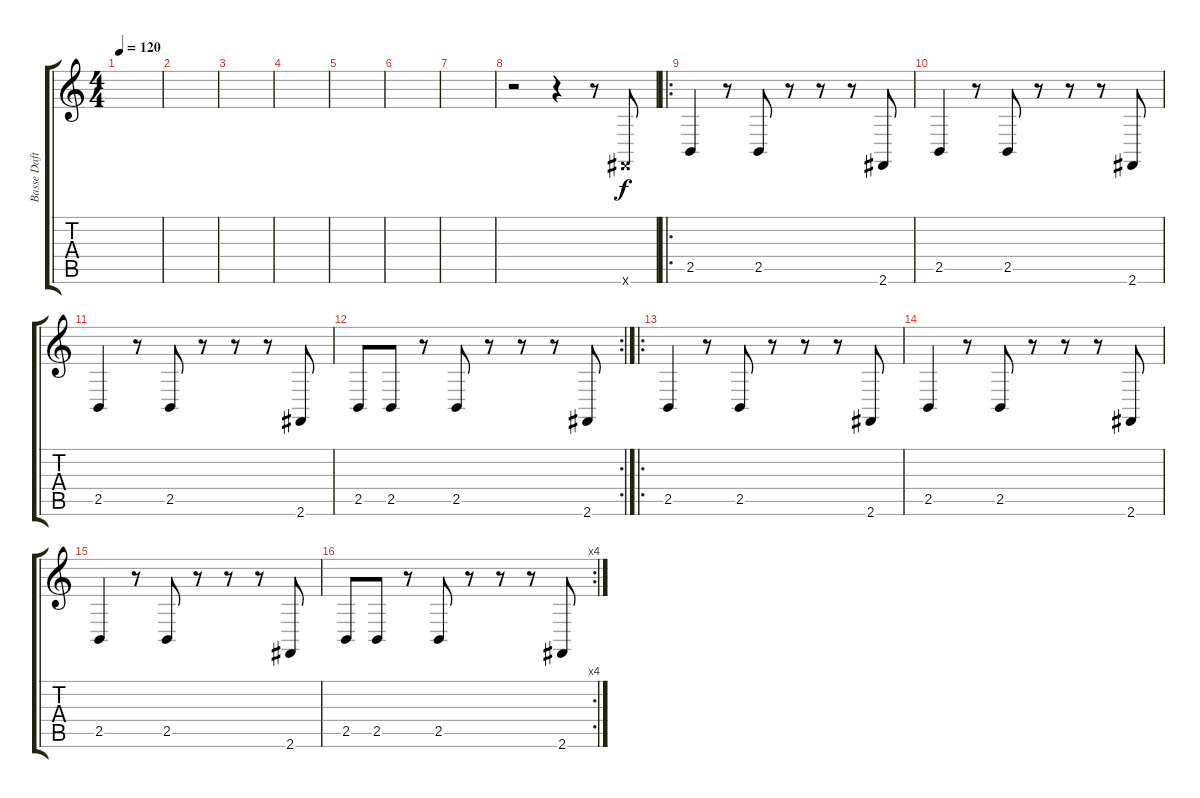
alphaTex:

\track ("Basse Daft 2" "Basse Daft") {instrument timpani}
\staff {score tabs}
\tuning (E4 B3 G3 D3 A2 E2) {hide}
\ts (4 4)
\tempo 120
\clef g2
\ks c
|
|
|
|
|
|
|
r.2 r.4 r.8 2.6{x}.8 |
\ro
2.5.4 r.8 2.5.8 r.8 r.8 r.8 2.6.8 |
2.5.4 r.8 2.5.8 r.8 r.8 r.8 2.6.8 |
2.5.4 r.8 2.5.8 r.8 r.8 r.8 2.6.8 |
\rc 2
2.5.8 2.5.8 r.8 2.5.8 r.8 r.8 r.8 2.6.8 |
\ro
2.5.4 r.8 2.5.8 r.8 r.8 r.8 2.6.8 |
2.5.4 r.8 2.5.8 r.8 r.8 r.8 2.6.8 |
2.5.4 r.8 2.5.8 r.8 r.8 r.8 2.6.8 |
\rc 4
2.5.8 2.5.8 r.8 2.5.8 r.8 r.8 r.8 2.6.8
